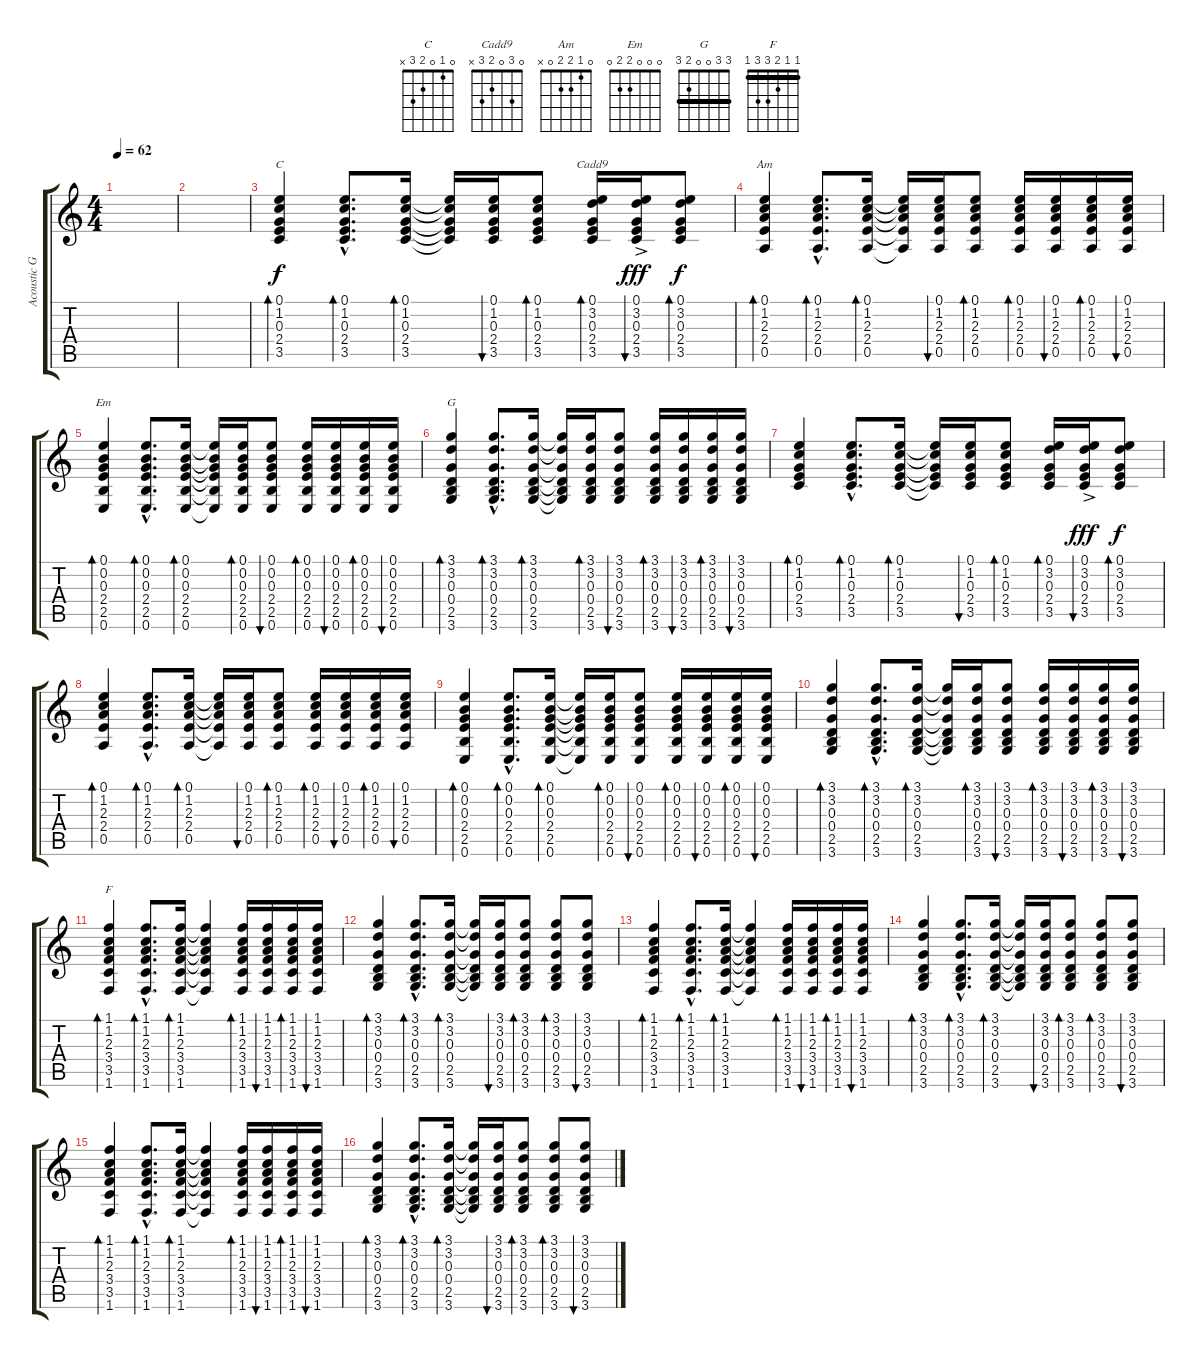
\track ("Acoustic Guitar 3 [Duff]" "Acoustic G") {instrument acousticguitarsteel}
\staff {score tabs}
\tuning (E4 B3 G3 D3 A2 E2) {hide}
\chord ("C" 0 1 0 2 3 x)
\chord ("Cadd9" 0 3 0 2 3 x)
\chord ("Am" 0 1 2 2 0 x)
\chord ("Em" 0 0 0 2 2 0)
\chord ("G" 3 3 0 0 2 3) {barre 3}
\chord ("F" 1 1 2 3 3 1) {barre 1}
\ts (4 4)
\tempo 62
\clef g2
\ks c
|
|
(0.1 1.2 0.3 2.4 3.5).4{bd 60 ch "C"} (0.1{hac} 1.2{hac} 0.3{hac} 2.4{hac} 3.5{hac}).8{d bd 60} (0.1 1.2 0.3 2.4 3.5).16{bd 60} (0.1{t} 1.2{t} 0.3{t} 2.4{t} 3.5{t}).16 (0.1 1.2 0.3 2.4 3.5).16{bu 30} (0.1 1.2 0.3 2.4 3.5).8{bd 30} (0.1 3.2 0.3 2.4 3.5).16{bd 30 ch "Cadd9"} (0.1{ac} 3.2{ac} 0.3{ac} 2.4{ac} 3.5{ac}).16{bu 30 dy fff} (0.1 3.2 0.3 2.4 3.5).8{bd 30 dy f} |
(0.1 1.2 2.3 2.4 0.5).4{bd 60 ch "Am"} (0.1{hac} 1.2{hac} 2.3{hac} 2.4{hac} 0.5{hac}).8{d bd 60} (0.1 1.2 2.3 2.4 0.5).16{bd 60} (0.1{t} 1.2{t} 2.3{t} 2.4{t} 0.5{t}).16 (0.1 1.2 2.3 2.4 0.5).16{bu 30} (0.1 1.2 2.3 2.4 0.5).8{bd 30} (0.1 1.2 2.3 2.4 0.5).16{bd 30} (0.1 1.2 2.3 2.4 0.5).16{bu 30} (0.1 1.2 2.3 2.4 0.5).16{bd 30} (0.1 1.2 2.3 2.4 0.5).16{bu 30} |
(0.1 0.2 0.3 2.4 2.5 0.6).4{bd 60 ch "Em"} (0.1{hac} 0.2{hac} 0.3{hac} 2.4{hac} 2.5{hac} 0.6{hac}).8{d bd 60} (0.1 0.2 0.3 2.4 2.5 0.6).16{bd 60} (0.1{t} 0.2{t} 0.3{t} 2.4{t} 2.5{t} 0.6{t}).16 (0.1 0.2 0.3 2.4 2.5 0.6).16{bd 30} (0.1 0.2 0.3 2.4 2.5 0.6).8{bu 30} (0.1 0.2 0.3 2.4 2.5 0.6).16{bd 30} (0.1 0.2 0.3 2.4 2.5 0.6).16{bu 30} (0.1 0.2 0.3 2.4 2.5 0.6).16{bd 30} (0.1 0.2 0.3 2.4 2.5 0.6).16{bu 30} |
(3.1 3.2 0.3 0.4 2.5 3.6).4{bd 60 ch "G"} (3.1{hac} 3.2{hac} 0.3{hac} 0.4{hac} 2.5{hac} 3.6{hac}).8{d bd 60} (3.1 3.2 0.3 0.4 2.5 3.6).16{bd 60} (3.1{t} 3.2{t} 0.3{t} 0.4{t} 2.5{t} 3.6{t}).16 (3.1 3.2 0.3 0.4 2.5 3.6).16{bd 30} (3.1 3.2 0.3 0.4 2.5 3.6).8{bu 30} (3.1 3.2 0.3 0.4 2.5 3.6).16{bd 30} (3.1 3.2 0.3 0.4 2.5 3.6).16{bu 30} (3.1 3.2 0.3 0.4 2.5 3.6).16{bd 30} (3.1 3.2 0.3 0.4 2.5 3.6).16{bu 30} |
(0.1 1.2 0.3 2.4 3.5).4{bd 60} (0.1{hac} 1.2{hac} 0.3{hac} 2.4{hac} 3.5{hac}).8{d bd 60} (0.1 1.2 0.3 2.4 3.5).16{bd 60} (0.1{t} 1.2{t} 0.3{t} 2.4{t} 3.5{t}).16 (0.1 1.2 0.3 2.4 3.5).16{bu 30} (0.1 1.2 0.3 2.4 3.5).8{bd 30} (0.1 3.2 0.3 2.4 3.5).16{bd 30} (0.1{ac} 3.2{ac} 0.3{ac} 2.4{ac} 3.5{ac}).16{bu 30 dy fff} (0.1 3.2 0.3 2.4 3.5).8{bd 30 dy f} |
(0.1 1.2 2.3 2.4 0.5).4{bd 60} (0.1{hac} 1.2{hac} 2.3{hac} 2.4{hac} 0.5{hac}).8{d bd 60} (0.1 1.2 2.3 2.4 0.5).16{bd 60} (0.1{t} 1.2{t} 2.3{t} 2.4{t} 0.5{t}).16 (0.1 1.2 2.3 2.4 0.5).16{bu 30} (0.1 1.2 2.3 2.4 0.5).8{bd 30} (0.1 1.2 2.3 2.4 0.5).16{bd 30} (0.1 1.2 2.3 2.4 0.5).16{bu 30} (0.1 1.2 2.3 2.4 0.5).16{bd 30} (0.1 1.2 2.3 2.4 0.5).16{bu 30} |
(0.1 0.2 0.3 2.4 2.5 0.6).4{bd 60} (0.1{hac} 0.2{hac} 0.3{hac} 2.4{hac} 2.5{hac} 0.6{hac}).8{d bd 60} (0.1 0.2 0.3 2.4 2.5 0.6).16{bd 60} (0.1{t} 0.2{t} 0.3{t} 2.4{t} 2.5{t} 0.6{t}).16 (0.1 0.2 0.3 2.4 2.5 0.6).16{bd 30} (0.1 0.2 0.3 2.4 2.5 0.6).8{bu 30} (0.1 0.2 0.3 2.4 2.5 0.6).16{bd 30} (0.1 0.2 0.3 2.4 2.5 0.6).16{bu 30} (0.1 0.2 0.3 2.4 2.5 0.6).16{bd 30} (0.1 0.2 0.3 2.4 2.5 0.6).16{bu 30} |
(3.1 3.2 0.3 0.4 2.5 3.6).4{bd 60} (3.1{hac} 3.2{hac} 0.3{hac} 0.4{hac} 2.5{hac} 3.6{hac}).8{d bd 60} (3.1 3.2 0.3 0.4 2.5 3.6).16{bd 60} (3.1{t} 3.2{t} 0.3{t} 0.4{t} 2.5{t} 3.6{t}).16 (3.1 3.2 0.3 0.4 2.5 3.6).16{bd 30} (3.1 3.2 0.3 0.4 2.5 3.6).8{bu 30} (3.1 3.2 0.3 0.4 2.5 3.6).16{bd 30} (3.1 3.2 0.3 0.4 2.5 3.6).16{bu 30} (3.1 3.2 0.3 0.4 2.5 3.6).16{bd 30} (3.1 3.2 0.3 0.4 2.5 3.6).16{bu 30} |
(1.1 1.2 2.3 3.4 3.5 1.6).4{bd 60 ch "F"} (1.1{hac} 1.2{hac} 2.3{hac} 3.4{hac} 3.5{hac} 1.6{hac}).8{d bd 60} (1.1 1.2 2.3 3.4 3.5 1.6).16{bd 60} (1.1{t} 1.2{t} 2.3{t} 3.4{t} 3.5{t} 1.6{t}).4 (1.1 1.2 2.3 3.4 3.5 1.6).16{bd 30} (1.1 1.2 2.3 3.4 3.5 1.6).16{bu 30} (1.1 1.2 2.3 3.4 3.5 1.6).16{bd 30} (1.1 1.2 2.3 3.4 3.5 1.6).16{bu 30} |
(3.1 3.2 0.3 0.4 2.5 3.6).4{bd 60} (3.1{hac} 3.2{hac} 0.3{hac} 0.4{hac} 2.5{hac} 3.6{hac}).8{d bd 60} (3.1 3.2 0.3 0.4 2.5 3.6).16{bd 60} (3.1{t} 3.2{t} 0.3{t} 0.4{t} 2.5{t} 3.6{t}).16 (3.1 3.2 0.3 0.4 2.5 3.6).16{bu 30} (3.1 3.2 0.3 0.4 2.5 3.6).8{bd 30} (3.1 3.2 0.3 0.4 2.5 3.6).8{bd 30} (3.1 3.2 0.3 0.4 2.5 3.6).8{bu 30} |
(1.1 1.2 2.3 3.4 3.5 1.6).4{bd 60} (1.1{hac} 1.2{hac} 2.3{hac} 3.4{hac} 3.5{hac} 1.6{hac}).8{d bd 60} (1.1 1.2 2.3 3.4 3.5 1.6).16{bd 60} (1.1{t} 1.2{t} 2.3{t} 3.4{t} 3.5{t} 1.6{t}).4 (1.1 1.2 2.3 3.4 3.5 1.6).16{bd 30} (1.1 1.2 2.3 3.4 3.5 1.6).16{bu 30} (1.1 1.2 2.3 3.4 3.5 1.6).16{bd 30} (1.1 1.2 2.3 3.4 3.5 1.6).16{bu 30} |
(3.1 3.2 0.3 0.4 2.5 3.6).4{bd 60} (3.1{hac} 3.2{hac} 0.3{hac} 0.4{hac} 2.5{hac} 3.6{hac}).8{d bd 60} (3.1 3.2 0.3 0.4 2.5 3.6).16{bd 60} (3.1{t} 3.2{t} 0.3{t} 0.4{t} 2.5{t} 3.6{t}).16 (3.1 3.2 0.3 0.4 2.5 3.6).16{bu 30} (3.1 3.2 0.3 0.4 2.5 3.6).8{bd 30} (3.1 3.2 0.3 0.4 2.5 3.6).8{bd 30} (3.1 3.2 0.3 0.4 2.5 3.6).8{bu 30} |
(1.1 1.2 2.3 3.4 3.5 1.6).4{bd 60} (1.1{hac} 1.2{hac} 2.3{hac} 3.4{hac} 3.5{hac} 1.6{hac}).8{d bd 60} (1.1 1.2 2.3 3.4 3.5 1.6).16{bd 60} (1.1{t} 1.2{t} 2.3{t} 3.4{t} 3.5{t} 1.6{t}).4 (1.1 1.2 2.3 3.4 3.5 1.6).16{bd 30} (1.1 1.2 2.3 3.4 3.5 1.6).16{bu 30} (1.1 1.2 2.3 3.4 3.5 1.6).16{bd 30} (1.1 1.2 2.3 3.4 3.5 1.6).16{bu 30} |
(3.1 3.2 0.3 0.4 2.5 3.6).4{bd 60} (3.1{hac} 3.2{hac} 0.3{hac} 0.4{hac} 2.5{hac} 3.6{hac}).8{d bd 60} (3.1 3.2 0.3 0.4 2.5 3.6).16{bd 60} (3.1{t} 3.2{t} 0.3{t} 0.4{t} 2.5{t} 3.6{t}).16 (3.1 3.2 0.3 0.4 2.5 3.6).16{bu 30} (3.1 3.2 0.3 0.4 2.5 3.6).8{bd 30} (3.1 3.2 0.3 0.4 2.5 3.6).8{bd 30} (3.1 3.2 0.3 0.4 2.5 3.6).8{bu 30}
